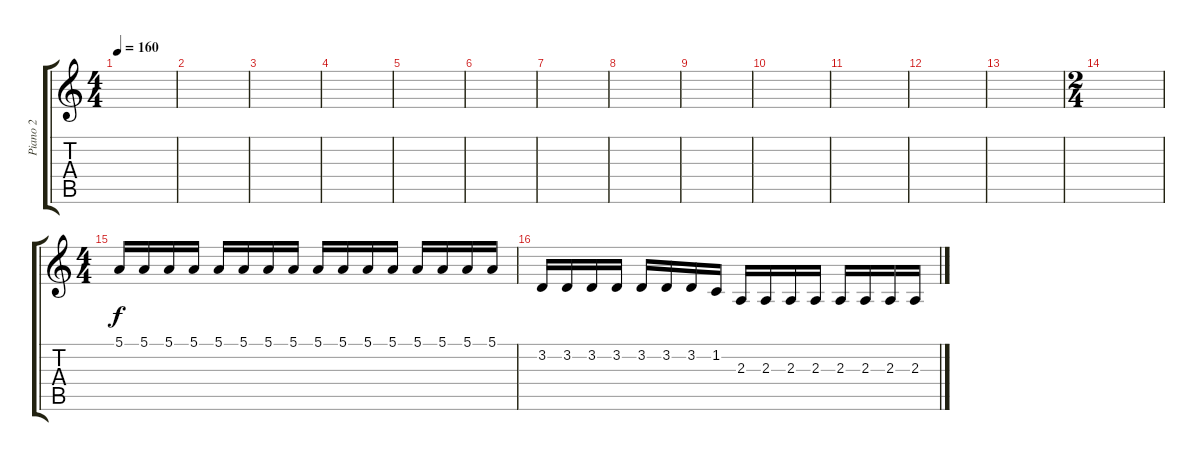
\track ("Piano 2" "Piano 2") {instrument acousticgrandpiano}
\staff {score tabs}
\tuning (E4 B3 G3 D3 A2 E2) {hide}
\ts (4 4)
\tempo 160
\clef g2
\ks c
|
|
|
|
|
|
|
|
|
|
|
|
|
\ts (2 4)
|
\ts (4 4)
5.1.16 5.1.16 5.1.16 5.1.16 5.1.16 5.1.16 5.1.16 5.1.16 5.1.16 5.1.16 5.1.16 5.1.16 5.1.16 5.1.16 5.1.16 5.1.16 |
3.2.16 3.2.16 3.2.16 3.2.16 3.2.16 3.2.16 3.2.16 1.2.16 2.3.16 2.3.16 2.3.16 2.3.16 2.3.16 2.3.16 2.3.16 2.3.16
